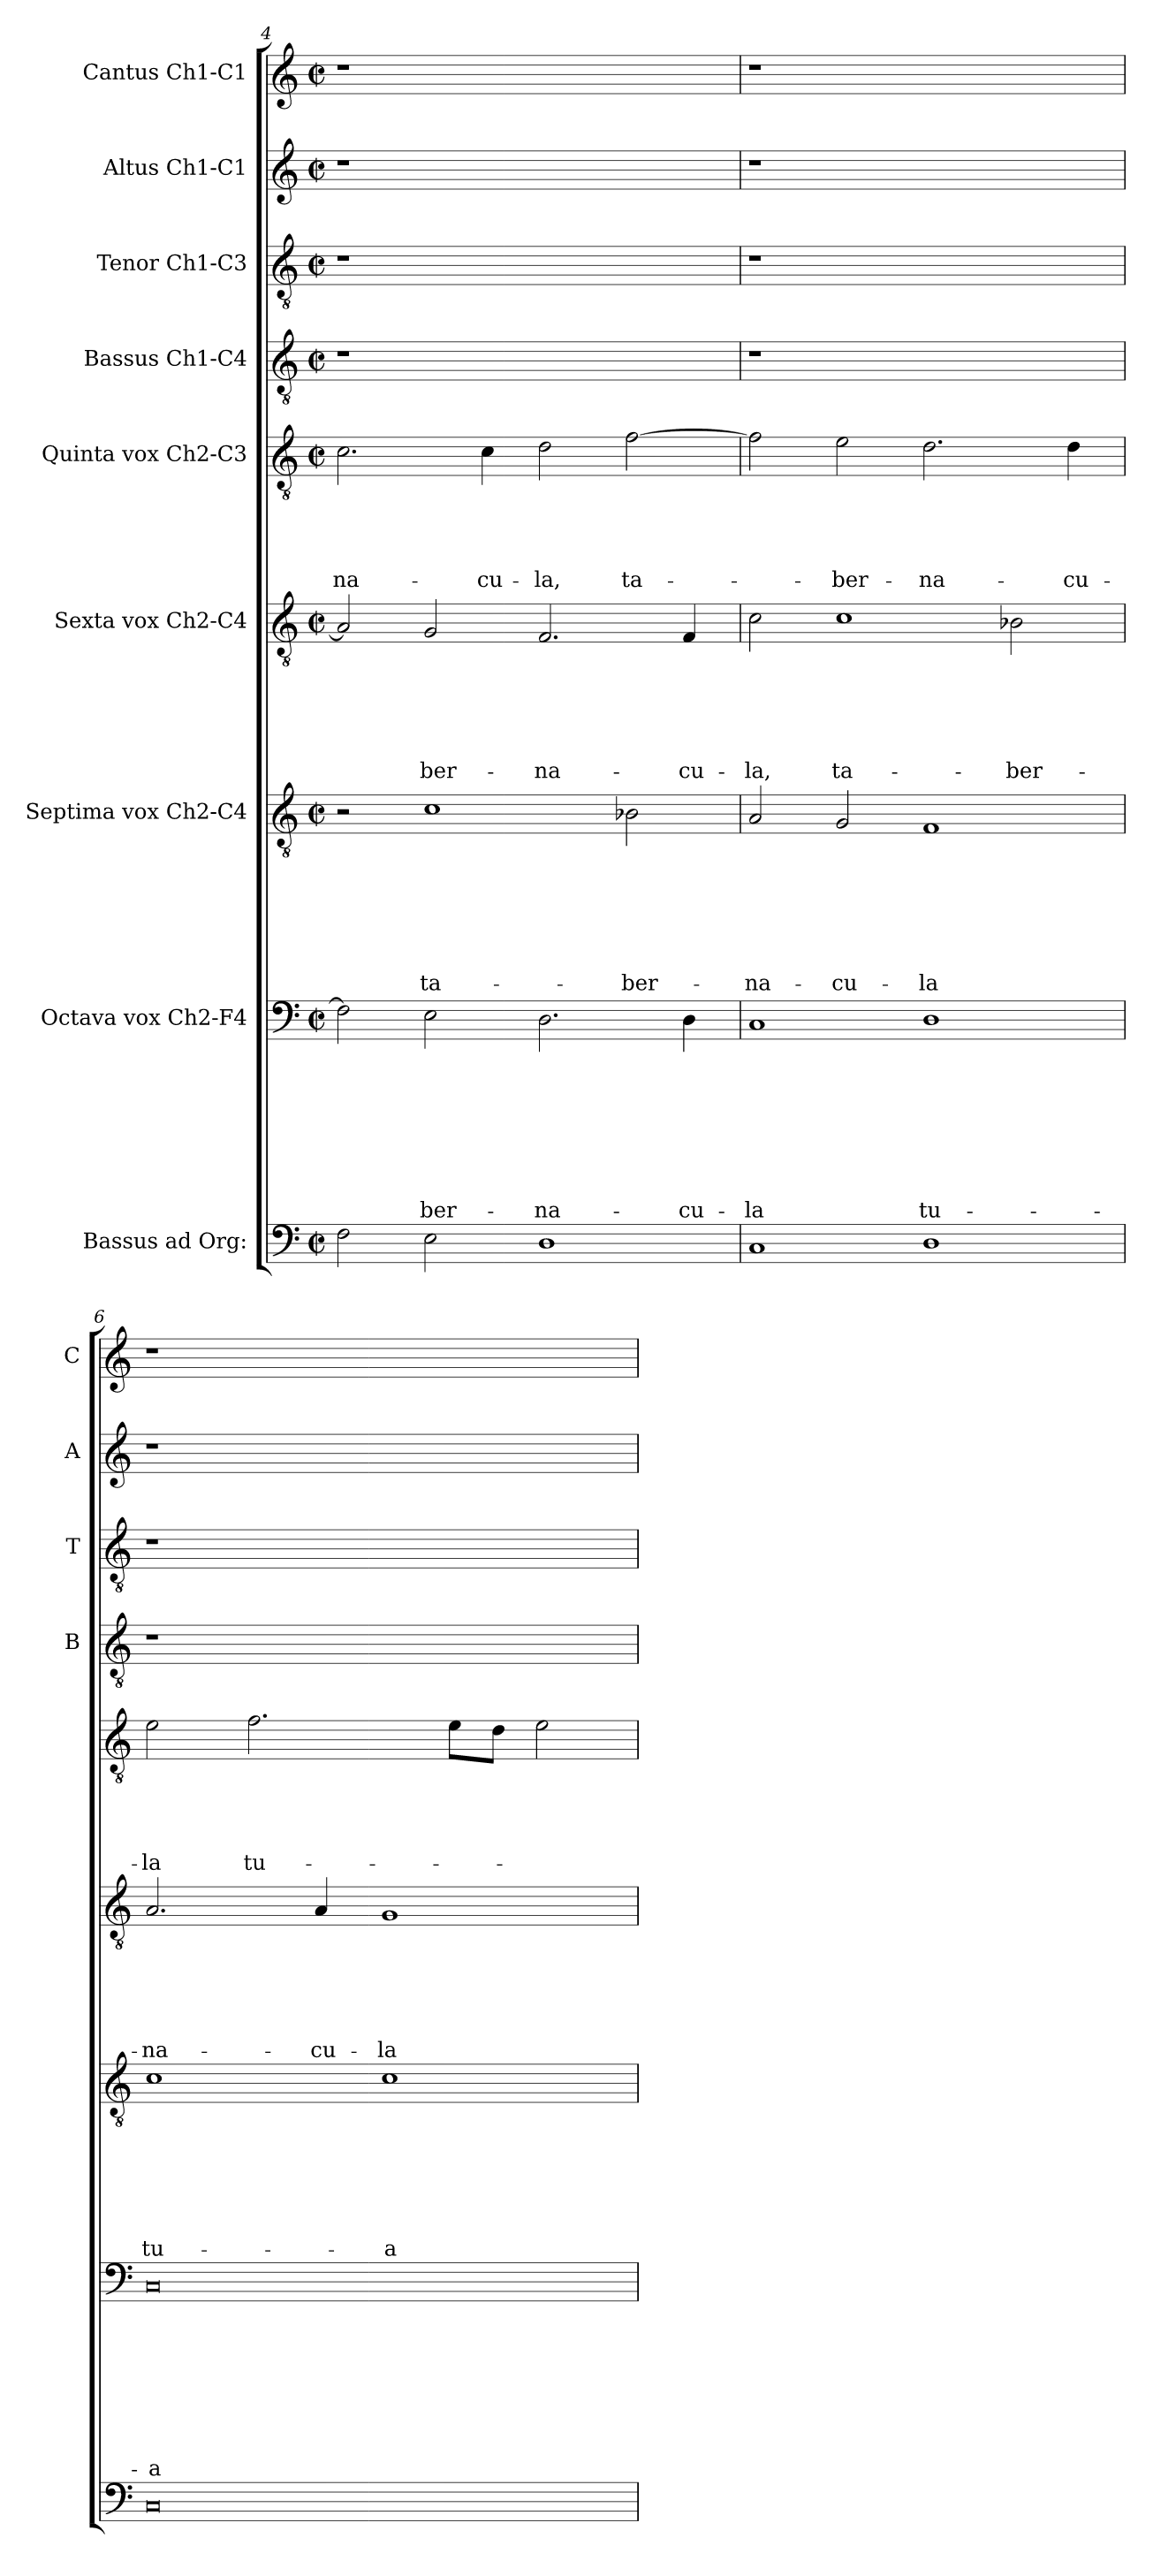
**kern	**kern	**text	**text	**text	**text	**text	**text	**text	**text	**kern	**text	**text	**text	**text	**text	**text	**text	**kern	**text	**text	**text	**text	**text	**text	**kern	**text	**text	**text	**text	**text	**kern	**kern	**kern	**kern
*part9	*part8	*part8	*part8	*part8	*part8	*part8	*part8	*part8	*part8	*part7	*part7	*part7	*part7	*part7	*part7	*part7	*part7	*part6	*part6	*part6	*part6	*part6	*part6	*part6	*part5	*part5	*part5	*part5	*part5	*part5	*part4	*part3	*part2	*part1
*staff9	*staff8	*staff8	*staff8	*staff8	*staff8	*staff8	*staff8	*staff8	*staff8	*staff7	*staff7	*staff7	*staff7	*staff7	*staff7	*staff7	*staff7	*staff6	*staff6	*staff6	*staff6	*staff6	*staff6	*staff6	*staff5	*staff5	*staff5	*staff5	*staff5	*staff5	*staff4	*staff3	*staff2	*staff1
*I"Bassus ad Org:	*I"Octava vox Ch2-F4	*	*	*	*	*	*	*	*	*I"Septima vox Ch2-C4	*	*	*	*	*	*	*	*I"Sexta vox Ch2-C4	*	*	*	*	*	*	*I"Quinta vox Ch2-C3	*	*	*	*	*	*I"Bassus Ch1-C4	*I"Tenor Ch1-C3	*I"Altus Ch1-C1	*I"Cantus Ch1-C1
*	*	*	*	*	*	*	*	*	*	*	*	*	*	*	*	*	*	*	*	*	*	*	*	*	*	*	*	*	*	*	*I'B	*I'T	*I'A	*I'C
*clefF4	*clefF4	*	*	*	*	*	*	*	*	*clefGv2	*	*	*	*	*	*	*	*clefGv2	*	*	*	*	*	*	*clefGv2	*	*	*	*	*	*clefGv2	*clefGv2	*clefG2	*clefG2
*k[]	*k[]	*	*	*	*	*	*	*	*	*k[]	*	*	*	*	*	*	*	*k[]	*	*	*	*	*	*	*k[]	*	*	*	*	*	*k[]	*k[]	*k[]	*k[]
*C:	*C:	*	*	*	*	*	*	*	*	*C:	*	*	*	*	*	*	*	*C:	*	*	*	*	*	*	*C:	*	*	*	*	*	*C:	*C:	*C:	*C:
*M2/2	*M2/2	*	*	*	*	*	*	*	*	*M2/2	*	*	*	*	*	*	*	*M2/2	*	*	*	*	*	*	*M2/2	*	*	*	*	*	*M2/2	*M2/2	*M2/2	*M2/2
*met(c|)	*met(c|)	*	*	*	*	*	*	*	*	*met(c|)	*	*	*	*	*	*	*	*met(c|)	*	*	*	*	*	*	*met(c|)	*	*	*	*	*	*met(c|)	*met(c|)	*met(c|)	*met(c|)
=4	=4	=4	=4	=4	=4	=4	=4	=4	=4	=4	=4	=4	=4	=4	=4	=4	=4	=4	=4	=4	=4	=4	=4	=4	=4	=4	=4	=4	=4	=4	=4	=4	=4	=4
!	!	!	!	!	!	!	!	!	!	!	!	!	!	!	!	!	!	!	!	!	!	!	!	!	!	!	!	!	!	!LO:LY:b	!	!	!	!
2F\	2F\]	.	.	.	.	.	.	.	.	2r	.	.	.	.	.	.	.	2A/]	.	.	.	.	.	.	2.c\	.	.	.	.	-na-	1r	1r	1r	1r
!	!	!	!	!	!	!	!	!	!LO:LY:b	!	!	!	!	!	!	!	!LO:LY:b	!	!	!	!	!	!	!LO:LY:b	!	!	!	!	!	!	!	!	!	!
2E\	2E\	.	.	.	.	.	.	.	-ber-	1c	.	.	.	.	.	.	ta-	2G/	.	.	.	.	.	-ber-	.	.	.	.	.	.	.	.	.	.
!	!	!	!	!	!	!	!	!	!	!	!	!	!	!	!	!	!	!	!	!	!	!	!	!	!	!	!	!	!	!LO:LY:b	!	!	!	!
.	.	.	.	.	.	.	.	.	.	.	.	.	.	.	.	.	.	.	.	.	.	.	.	.	4c\	.	.	.	.	-cu-	.	.	.	.
!	!	!	!	!	!	!	!	!	!LO:LY:b	!	!	!	!	!	!	!	!	!	!	!	!	!	!	!LO:LY:b	!	!	!	!	!	!LO:LY:b	!	!	!	!
1D	2.D\	.	.	.	.	.	.	.	-na-	.	.	.	.	.	.	.	.	2.F/	.	.	.	.	.	-na-	2d\	.	.	.	.	-la,	1ryy	1ryy	1ryy	1ryy
!	!	!	!	!	!	!	!	!	!	!	!	!	!	!	!	!	!LO:LY:b	!	!	!	!	!	!	!	!	!	!	!	!	!LO:LY:b	!	!	!	!
.	.	.	.	.	.	.	.	.	.	2B-X\	.	.	.	.	.	.	-ber-	.	.	.	.	.	.	.	[2f\	.	.	.	.	ta-	.	.	.	.
!	!	!	!	!	!	!	!	!	!LO:LY:b	!	!	!	!	!	!	!	!	!	!	!	!	!	!	!LO:LY:b	!	!	!	!	!	!	!	!	!	!
.	4D\	.	.	.	.	.	.	.	-cu-	.	.	.	.	.	.	.	.	4F/	.	.	.	.	.	-cu-	.	.	.	.	.	.	.	.	.	.
=5	=5	=5	=5	=5	=5	=5	=5	=5	=5	=5	=5	=5	=5	=5	=5	=5	=5	=5	=5	=5	=5	=5	=5	=5	=5	=5	=5	=5	=5	=5	=5	=5	=5	=5
!	!	!	!	!	!	!	!	!	!LO:LY:b	!	!	!	!	!	!	!	!LO:LY:b	!	!	!	!	!	!	!LO:LY:b	!	!	!	!	!	!	!	!	!	!
1C	1C	.	.	.	.	.	.	.	-la	2A/	.	.	.	.	.	.	-na-	2c\	.	.	.	.	.	-la,	2f\]	.	.	.	.	.	1r	1r	1r	1r
!	!	!	!	!	!	!	!	!	!	!	!	!	!	!	!	!	!LO:LY:b	!	!	!	!	!	!	!LO:LY:b	!	!	!	!	!	!LO:LY:b	!	!	!	!
.	.	.	.	.	.	.	.	.	.	2G/	.	.	.	.	.	.	-cu-	1c	.	.	.	.	.	ta-	2e\	.	.	.	.	-ber-	.	.	.	.
!	!	!	!	!	!	!	!	!	!LO:LY:b	!	!	!	!	!	!	!	!LO:LY:b	!	!	!	!	!	!	!	!	!	!	!	!	!LO:LY:b	!	!	!	!
1D	1D	.	.	.	.	.	.	.	tu-	1F	.	.	.	.	.	.	-la	.	.	.	.	.	.	.	2.d\	.	.	.	.	-na-	1ryy	1ryy	1ryy	1ryy
!	!	!	!	!	!	!	!	!	!	!	!	!	!	!	!	!	!	!	!	!	!	!	!	!LO:LY:b	!	!	!	!	!	!	!	!	!	!
.	.	.	.	.	.	.	.	.	.	.	.	.	.	.	.	.	.	2B-X\	.	.	.	.	.	-ber-	.	.	.	.	.	.	.	.	.	.
!	!	!	!	!	!	!	!	!	!	!	!	!	!	!	!	!	!	!	!	!	!	!	!	!	!	!	!	!	!	!LO:LY:b	!	!	!	!
.	.	.	.	.	.	.	.	.	.	.	.	.	.	.	.	.	.	.	.	.	.	.	.	.	4d\	.	.	.	.	-cu-	.	.	.	.
!!LO:LB:g=z
=6	=6	=6	=6	=6	=6	=6	=6	=6	=6	=6	=6	=6	=6	=6	=6	=6	=6	=6	=6	=6	=6	=6	=6	=6	=6	=6	=6	=6	=6	=6	=6	=6	=6	=6
!	!	!	!	!	!	!	!	!	!LO:LY:b	!	!	!	!	!	!	!	!LO:LY:b	!	!	!	!	!	!	!LO:LY:b	!	!	!	!	!	!LO:LY:b	!	!	!	!
0C	0C	.	.	.	.	.	.	.	-a	1c	.	.	.	.	.	.	tu-	2.A/	.	.	.	.	.	-na-	2e\	.	.	.	.	-la	1r	1r	1r	1r
!	!	!	!	!	!	!	!	!	!	!	!	!	!	!	!	!	!	!	!	!	!	!	!	!	!	!	!	!	!	!LO:LY:b	!	!	!	!
.	.	.	.	.	.	.	.	.	.	.	.	.	.	.	.	.	.	.	.	.	.	.	.	.	2.f\	.	.	.	.	tu-	.	.	.	.
!	!	!	!	!	!	!	!	!	!	!	!	!	!	!	!	!	!	!	!	!	!	!	!	!LO:LY:b	!	!	!	!	!	!	!	!	!	!
.	.	.	.	.	.	.	.	.	.	.	.	.	.	.	.	.	.	4A/	.	.	.	.	.	-cu-	.	.	.	.	.	.	.	.	.	.
!	!	!	!	!	!	!	!	!	!	!	!	!	!	!	!	!	!LO:LY:b	!	!	!	!	!	!	!LO:LY:b	!	!	!	!	!	!	!	!	!	!
.	.	.	.	.	.	.	.	.	.	1c	.	.	.	.	.	.	-a	1G	.	.	.	.	.	-la	.	.	.	.	.	.	1ryy	1ryy	1ryy	1ryy
.	.	.	.	.	.	.	.	.	.	.	.	.	.	.	.	.	.	.	.	.	.	.	.	.	8e\L	.	.	.	.	.	.	.	.	.
.	.	.	.	.	.	.	.	.	.	.	.	.	.	.	.	.	.	.	.	.	.	.	.	.	8d\J	.	.	.	.	.	.	.	.	.
.	.	.	.	.	.	.	.	.	.	.	.	.	.	.	.	.	.	.	.	.	.	.	.	.	2e\	.	.	.	.	.	.	.	.	.
=	=	=	=	=	=	=	=	=	=	=	=	=	=	=	=	=	=	=	=	=	=	=	=	=	=	=	=	=	=	=	=	=	=	=
*-	*-	*-	*-	*-	*-	*-	*-	*-	*-	*-	*-	*-	*-	*-	*-	*-	*-	*-	*-	*-	*-	*-	*-	*-	*-	*-	*-	*-	*-	*-	*-	*-	*-	*-
